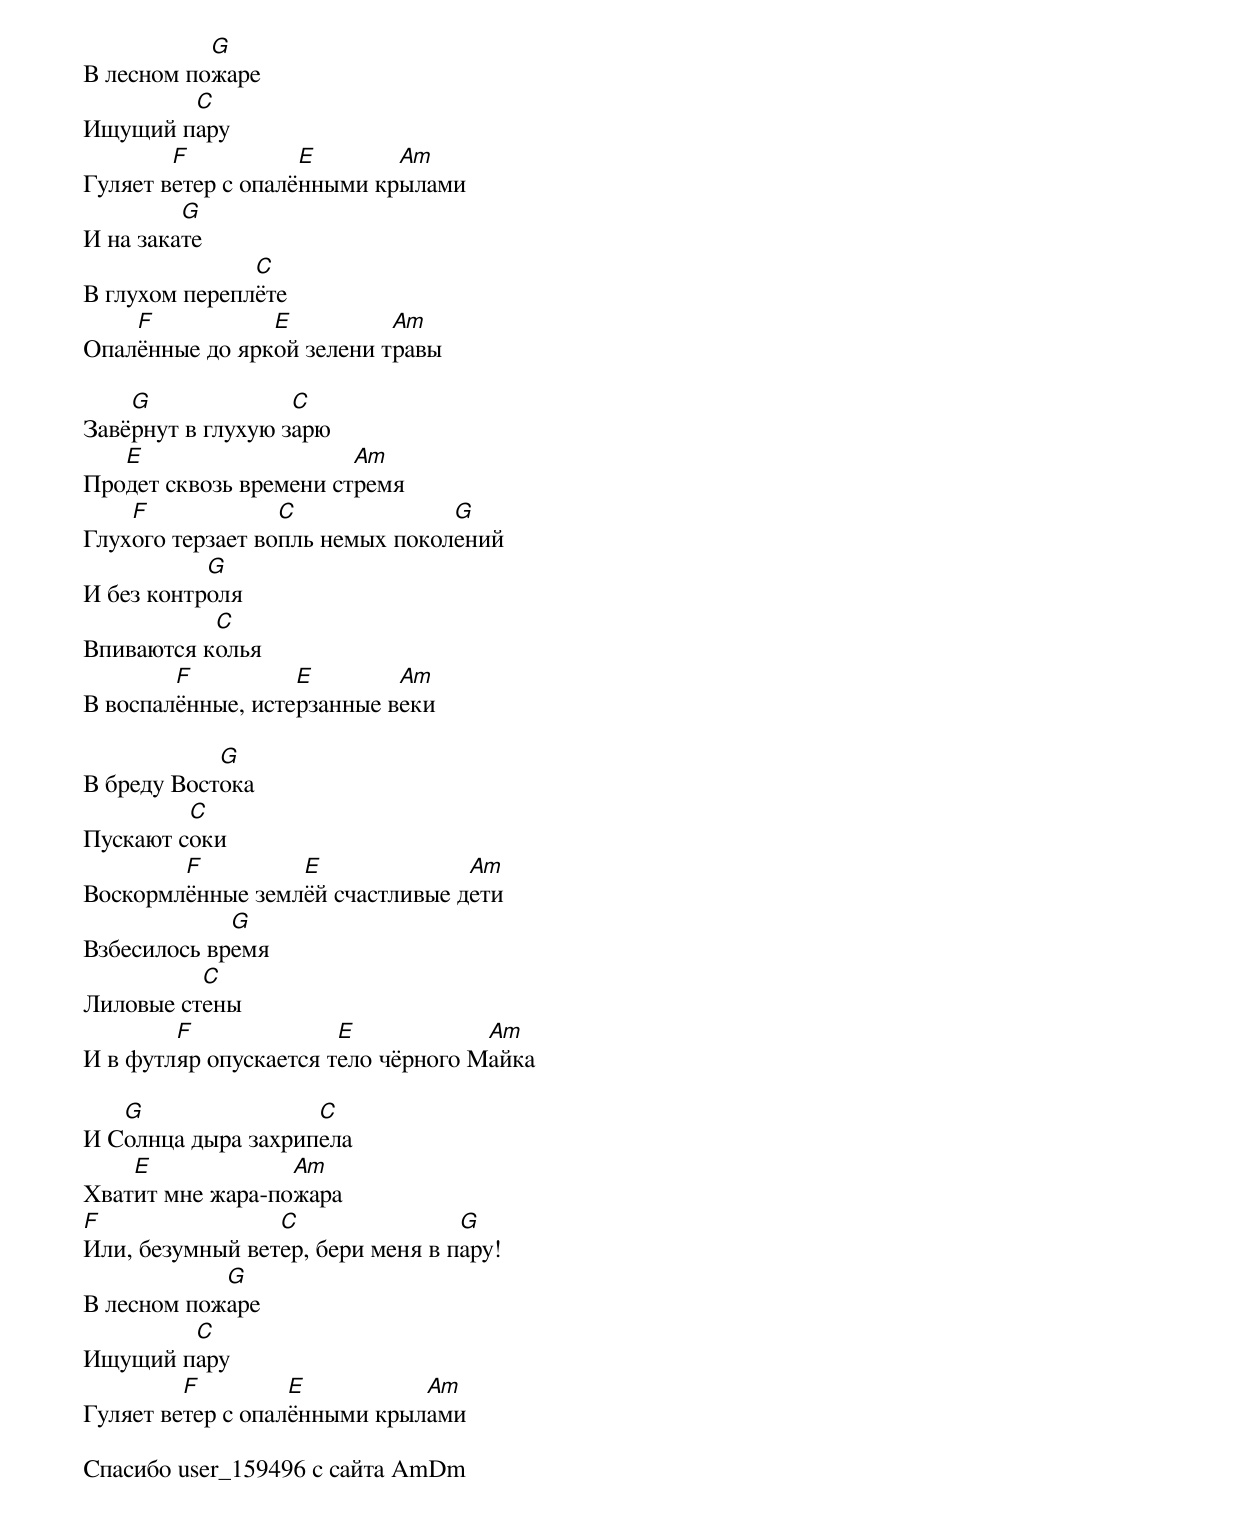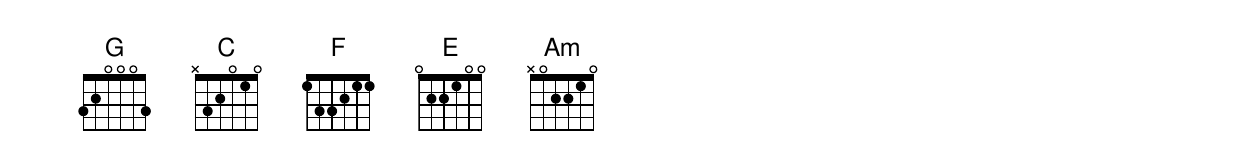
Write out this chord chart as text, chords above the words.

           G
В лесном пожаре
        C
Ищущий пару
        F           E       Am
Гуляет ветер с опалёнными крылами
         G
И на закате
               C
В глухом переплёте
    F           E          Am
Опалённые до яркой зелени травы

    G              C
Завёрнут в глухую зарю
   E                    Am
Продет сквозь времени стремя
    F             C              G
Глухого терзает вопль немых поколений
           G
И без контроля
           C
Впиваются колья
        F          E        Am
В воспалённые, истерзанные веки

            G
В бреду Востока
         C
Пускают соки
        F         E              Am
Воскормлённые землёй счастливые дети
             G
Взбесилось время
          C
Лиловые стены
        F              E            Am
И в футляр опускается тело чёрного Майка

   G                C
И Солнца дыра захрипела
    E             Am
Хватит мне жара-пожара
F                C                G
Или, безумный ветер, бери меня в пару!
            G
В лесном пожаре
        C
Ищущий пару
         F         E          Am
Гуляет ветер с опалёнными крылами

Спасибо user_159496 с сайта AmDm
